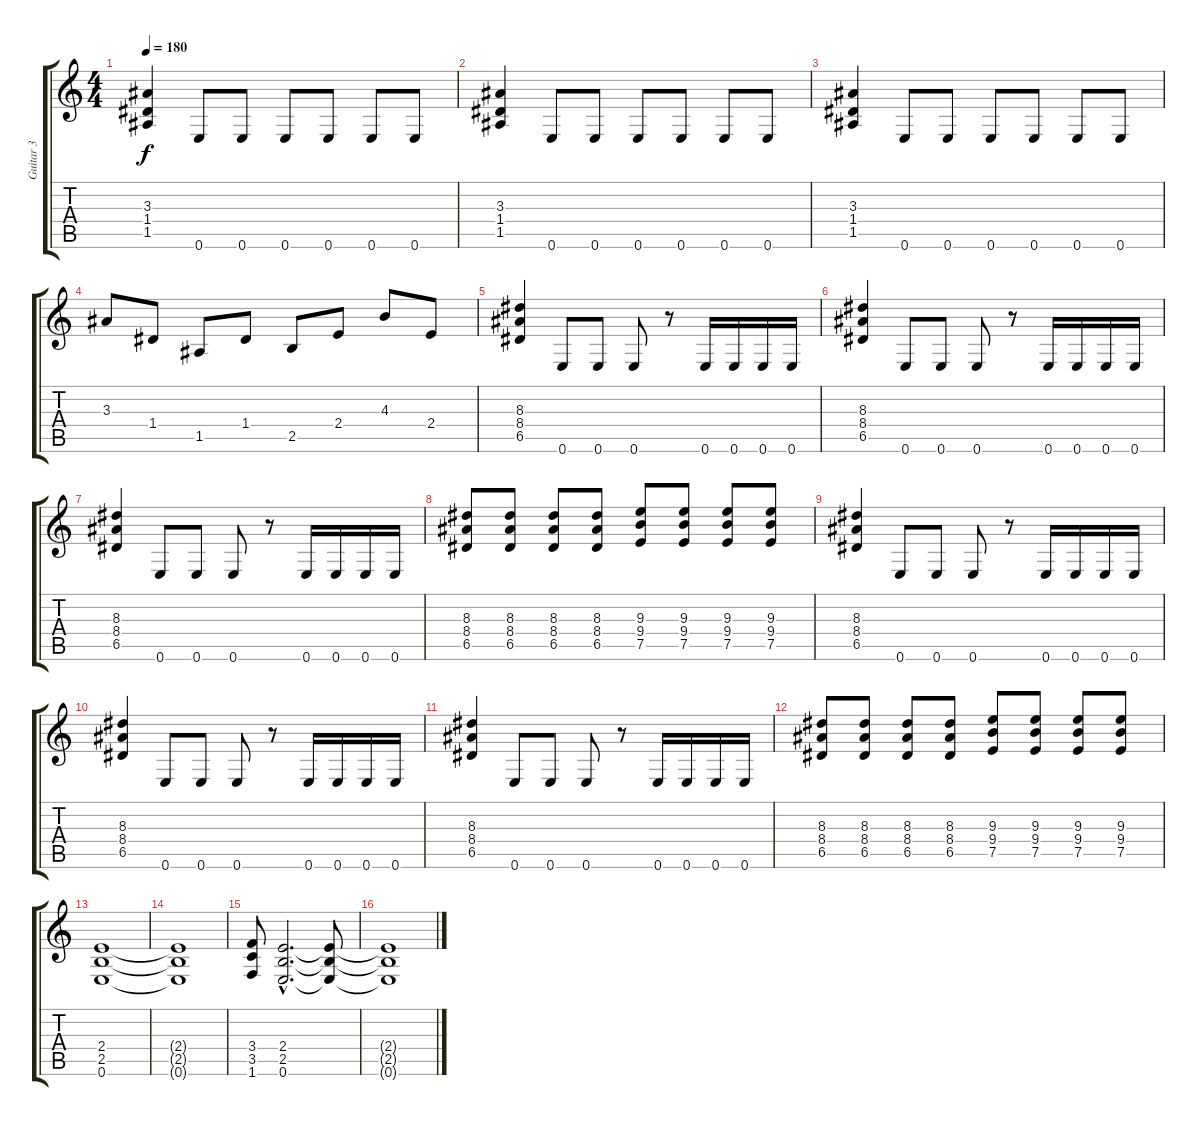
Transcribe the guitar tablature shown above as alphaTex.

\track ("Guitar 3" "Guitar 3") {instrument distortionguitar}
\staff {score tabs}
\tuning (E4 B3 G3 D3 A2 E2) {hide}
\ts (4 4)
\tempo 180
\clef g2
\ks c
(3.3 1.4 1.5).4{dy f} 0.6.8 0.6.8 0.6.8 0.6.8 0.6.8 0.6.8 |
(3.3 1.4 1.5).4 0.6.8 0.6.8 0.6.8 0.6.8 0.6.8 0.6.8 |
(3.3 1.4 1.5).4 0.6.8 0.6.8 0.6.8 0.6.8 0.6.8 0.6.8 |
3.3.8 1.4.8 1.5.8 1.4.8 2.5.8 2.4.8 4.3.8 2.4.8 |
(8.3 8.4 6.5).4 0.6.8 0.6.8 0.6.8 r.8 0.6.16 0.6.16 0.6.16 0.6.16 |
(8.3 8.4 6.5).4 0.6.8 0.6.8 0.6.8 r.8 0.6.16 0.6.16 0.6.16 0.6.16 |
(8.3 8.4 6.5).4 0.6.8 0.6.8 0.6.8 r.8 0.6.16 0.6.16 0.6.16 0.6.16 |
(8.3 8.4 6.5).8 (8.3 8.4 6.5).8 (8.3 8.4 6.5).8 (8.3 8.4 6.5).8 (9.3 9.4 7.5).8 (9.3 9.4 7.5).8 (9.3 9.4 7.5).8 (9.3 9.4 7.5).8 |
(8.3 8.4 6.5).4 0.6.8 0.6.8 0.6.8 r.8 0.6.16 0.6.16 0.6.16 0.6.16 |
(8.3 8.4 6.5).4 0.6.8 0.6.8 0.6.8 r.8 0.6.16 0.6.16 0.6.16 0.6.16 |
(8.3 8.4 6.5).4 0.6.8 0.6.8 0.6.8 r.8 0.6.16 0.6.16 0.6.16 0.6.16 |
(8.3 8.4 6.5).8 (8.3 8.4 6.5).8 (8.3 8.4 6.5).8 (8.3 8.4 6.5).8 (9.3 9.4 7.5).8 (9.3 9.4 7.5).8 (9.3 9.4 7.5).8 (9.3 9.4 7.5).8 |
(2.4 2.5 0.6).1 |
(2.4{t} 2.5{t} 0.6{t}).1 |
(3.4 3.5 1.6).8 (2.4{hac} 2.5{hac} 0.6{hac}).2{d} (2.4{t} 2.5{t} 0.6{t}).8 |
(2.4{t} 2.5{t} 0.6{t}).1
